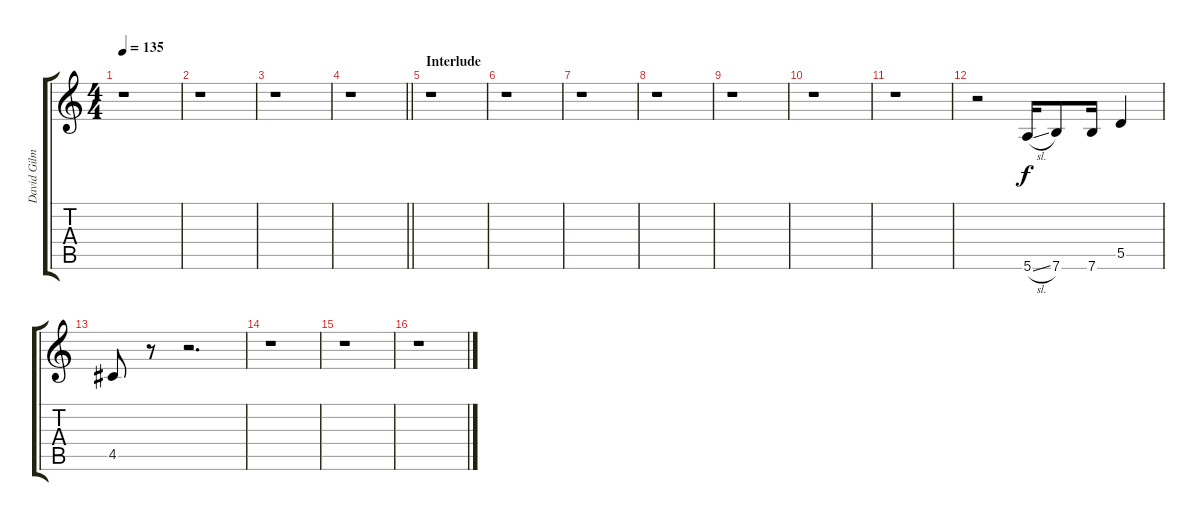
\track ("David Gilmour / 2nd guitar" "David Gilm") {instrument electricguitarjazz}
\staff {score tabs}
\tuning (E4 B3 G3 D3 A2 E2) {hide}
\ts (4 4)
\tempo 135
\clef g2
\ks c
r.1{dy f} |
r.1 |
r.1 |
\barLineRight lightlight
r.1 |
\section ("" "Interlude")
r.1 |
r.1 |
r.1 |
r.1 |
r.1 |
r.1 |
r.1 |
r.2 5.6{sl}.16 7.6.8 7.6.16 5.5.4 |
4.5.8 r.8 r.2{d} |
r.1 |
r.1 |
r.1
